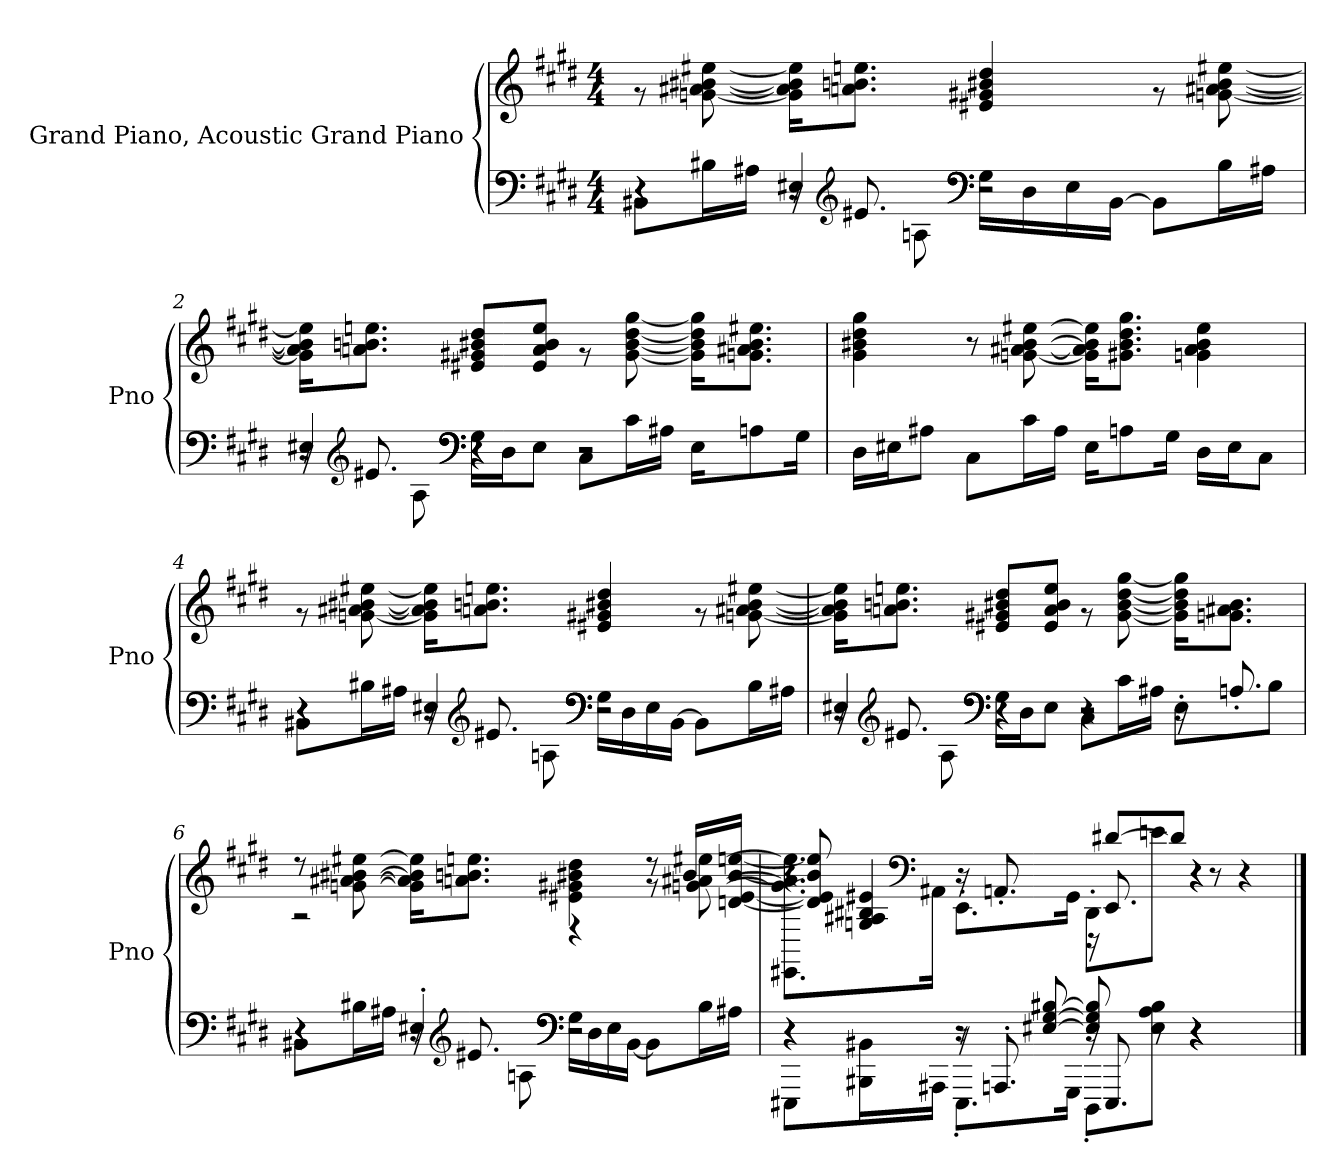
**kern	**kern
*part1	*part1
*staff2	*staff1
*I"Grand Piano, Acoustic Grand Piano	*
*I'Pno	*
*clefF4	*clefG2
*k[f#c#g#d#]	*k[f#c#g#d#]
*M4/4	*M4/4
*MM120	*MM120
=1	=1
*^	*^
*	*^	*	*
*	*	*^	*	*
1ryy	4r	8BB#Xi\L	4r	1ryy	8r
.	.	16B#Xi\L	.	.	[8gni\ [8a#Xi\ [8b#Xi\ [8ee#Xi\
.	.	16A#Xi\JJ	.	.	.
.	16r	8r	4E#X'i/	.	16g\] 16a#\] 16b#\] 16ee#\]KL
*clefG2	*	*	*	*	*
.	8.e#Xi/	.	.	.	8.ani\ 8.bni\ 8.eeni\J
.	.	8Ani\	.	.	.
*clefF4	*	*	*	*	*
.	2r	16G#i\LL	2r	.	4e#Xi/ 4g#Xi/ 4b#Xi/ 4dd#i/
.	.	16D#i\	.	.	.
.	.	16E#i\	.	.	.
.	.	[16BB#i\JJ	.	.	.
.	.	8BB#\L]	.	.	8r
.	.	16B#i\L	.	.	[8gni\ [8a#Xi\ [8b#i\ [8ee#Xi\
.	.	16A#Xi\JJ	.	.	.
!!LO:LB:g=z	!!
=2	=2	=2	=2	=2	=2
1ryy	16r	8r	4E#X'i/	1ryy	16g\] 16a#\] 16b#\] 16ee#\]KL
*clefG2	*	*	*	*	*
.	8.e#Xi/	.	.	.	8.ani\ 8.bni\ 8.eeni\J
.	.	8Ai\	.	.	.
*clefF4	*	*	*	*	*
.	4r	16G#i\LL	4r	.	8e#Xi/ 8g#Xi/ 8b#Xi/ 8dd#i/L
.	.	16D#i\J	.	.	.
.	.	8E#i\J	.	.	8e#i/ 8ai/ 8b#i/ 8eei/J
.	2r	8C#i\L	2r	.	8r
.	.	16c#i\L	.	.	[8g#i\ [8b#i\ [8dd#i\ [8gg#i\
.	.	16A#Xi\JJ	.	.	.
.	.	16E#i\KL	.	.	16g#\] 16b#\] 16dd#\] 16gg#\]KL
.	.	8Ani\	.	.	8.gni\ 8.a#Xi\ 8.b#i\ 8.ee#Xi\J
.	.	16G#i\Jk	.	.	.
*	*v	*v	*v	*	*
*	*	*v	*v
=3	=3	=3
16D#i\LL	1ryy	4g#i\ 4b#Xi\ 4dd#i\ 4gg#i\
16E#Xi\J	.	.
8A#Xi\J	.	.
8C#i\L	.	8r
16c#i\L	.	[8gni\ [8a#Xi\ [8b#i\ [8ee#Xi\
16A#i\JJ	.	.
16E#i\KL	.	16g\] 16a#\] 16b#\] 16ee#\]KL
8Ani\	.	8.g#Xi\ 8.b#i\ 8.dd#i\ 8.gg#i\J
16G#i\Jk	.	.
16D#i\LL	.	4gni\ 4a#i\ 4b#i\ 4ee#i\
16E#i\J	.	.
8C#i\J	.	.
!!LO:LB:g=z
=4	=4	=4
*^	*^	*^
1ryy	4r	8BB#Xi\L	4r	1ryy	8r
.	.	16B#Xi\L	.	.	[8gni\ [8a#Xi\ [8b#Xi\ [8ee#Xj\
.	.	16A#Xi\JJ	.	.	.
.	16r	8r	4E#X'i/	.	16g\] 16a#\] 16b#\] 16ee#\]KL
*clefG2	*	*	*	*	*
.	8.e#Xi/	.	.	.	8.ani\ 8.bni\ 8.eenj\J
.	.	8Ani\	.	.	.
*clefF4	*	*	*	*	*
.	2r	16G#i\LL	2r	.	4e#Xi/ 4g#Xi/ 4b#Xi/ 4dd#j/
.	.	16D#j\	.	.	.
.	.	16E#i\	.	.	.
.	.	[16BB#j\JJ	.	.	.
.	.	8BB#\L]	.	.	8r
.	.	16B#j\L	.	.	[8gnj\ [8a#Xj\ [8b#j\ [8ee#Xj\
.	.	16A#Xj\JJ	.	.	.
!!LO:LB:g=z	!!
=5	=5	=5	=5	=5	=5
1ryy	16r	8r	4E#X'j/	1ryy	16g\] 16a#\] 16b#\] 16ee#\]KL
*clefG2	*	*	*	*	*
.	8.e#Xj/	.	.	.	8.anj\ 8.bnZ\ 8.eenZ\J
.	.	8AZ\	.	.	.
*clefF4	*	*	*	*	*
.	4r	16G#Z\LL	4r	.	8e#XZ/ 8g#XZ/ 8b#XZ/ 8dd#Z/L
.	.	16D#Z\J	.	.	.
.	.	8E#Z\J	.	.	8e#Z/ 8aZ/ 8b#Z/ 8eeZ/J
.	2r	8C#Z\L	4r	.	8r
.	.	16c#Z\L	.	.	[8g#Z\ [8b#Z\ [8dd#Z\ [8gg#Z\
.	.	16A#XZ\JJ	.	.	.
.	.	8E#'Z\L	16r	.	16g#\] 16b#\] 16dd#\] 16gg#\]KL
.	.	.	8.An'Z/	.	8.gnZ\ 8.a#XZ\ 8.b#Z\J
.	.	8Bj\J	.	.	.
*	*	*v	*v	*	*
!!LO:LB:g=z	!!
=6	=6	=6	=6	=6
4r	8BB#Xj\L	4r	8r	2r
.	16B#XZ\L	.	[8gnZ\ [8a#XZ\ [8b#XZ\ [8ee#XZ\	.
.	16A#XZ\JJ	.	.	.
16r	8r	4E#X'Z/	16g\] 16a#\] 16b#\] 16ee#\]KL	.
*clefG2	*	*	*	*
8.e#XZ/	.	.	8.anZ\ 8.bnZ\ 8.eenZ\J	.
.	8AnZ\	.	.	.
*clefF4	*	*	*	*
2r	16G#Z\LL	2r	4e#XZ\ 4g#XZ\ 4b#XZ\ 4dd#Z\	4r
.	16D#Z\	.	.	.
.	16E#Z\	.	.	.
.	[16BB#Z\JJ	.	.	.
.	8BB#\L]	.	8r	8r
.	16B#Z\L	.	[8gnZ\ [8a#XZ\ [8ee#XZ\	16b#Z/LL
.	16A#XZ\JJ	.	.	[16dnZ/ [16e#Z/ [16b#Z/ [16eeni/JJ
!!LO:PB:g=z
=7	=7	=7	=7	=7
*	*	*	*	*^
4r	8EEE#Xi\L	4r	8.EE#Xi\ 8.g\] 8.a#\] 8.ee#\]L	4r	8d/] 8e#/] 8b#/] 8ee/]
.	16BBB#Xi\ 16BB#Xi\L	.	.	.	4Gni/ 4A#Xi/ 4B#Xi/ 4e#Xi/
*	*	*	*clefF4	*	*
.	16AAA#Xi\JJ	.	16AA#Xi\Jk	.	.
8r	8.EEE#'i\L	16r	8.EE#'i\L	16r	.
.	.	8.AAAn'i/	.	8.AAn'i/	.
[8E#Xi/ [8G#i/ [8B#Xi/	.	.	.	.	8.ryy
.	16GGG#i\Jk	.	16GG#i\Jk	.	.
8E#/] 8G#/] 8B#/]	8DDD#'i\L	16r	8DD#'i\L	16r	.
.	.	8.EEE#i/	.	8.EE#i/	[8d#Xi/L
8r	8E#i\ 8Ai\ 8B#i\J	.	8eni\J	.	.
.	.	.	.	.	8d#/J]
4r	4r	4r	4r	4r	.
.	.	.	.	.	8r
.	.	.	.	.	4r
8.ryy	8.ryy	8.ryy	8.ryy	8.ryy	.
*v	*v	*v	*	*	*
*	*v	*v	*v
==	==
*-	*-
